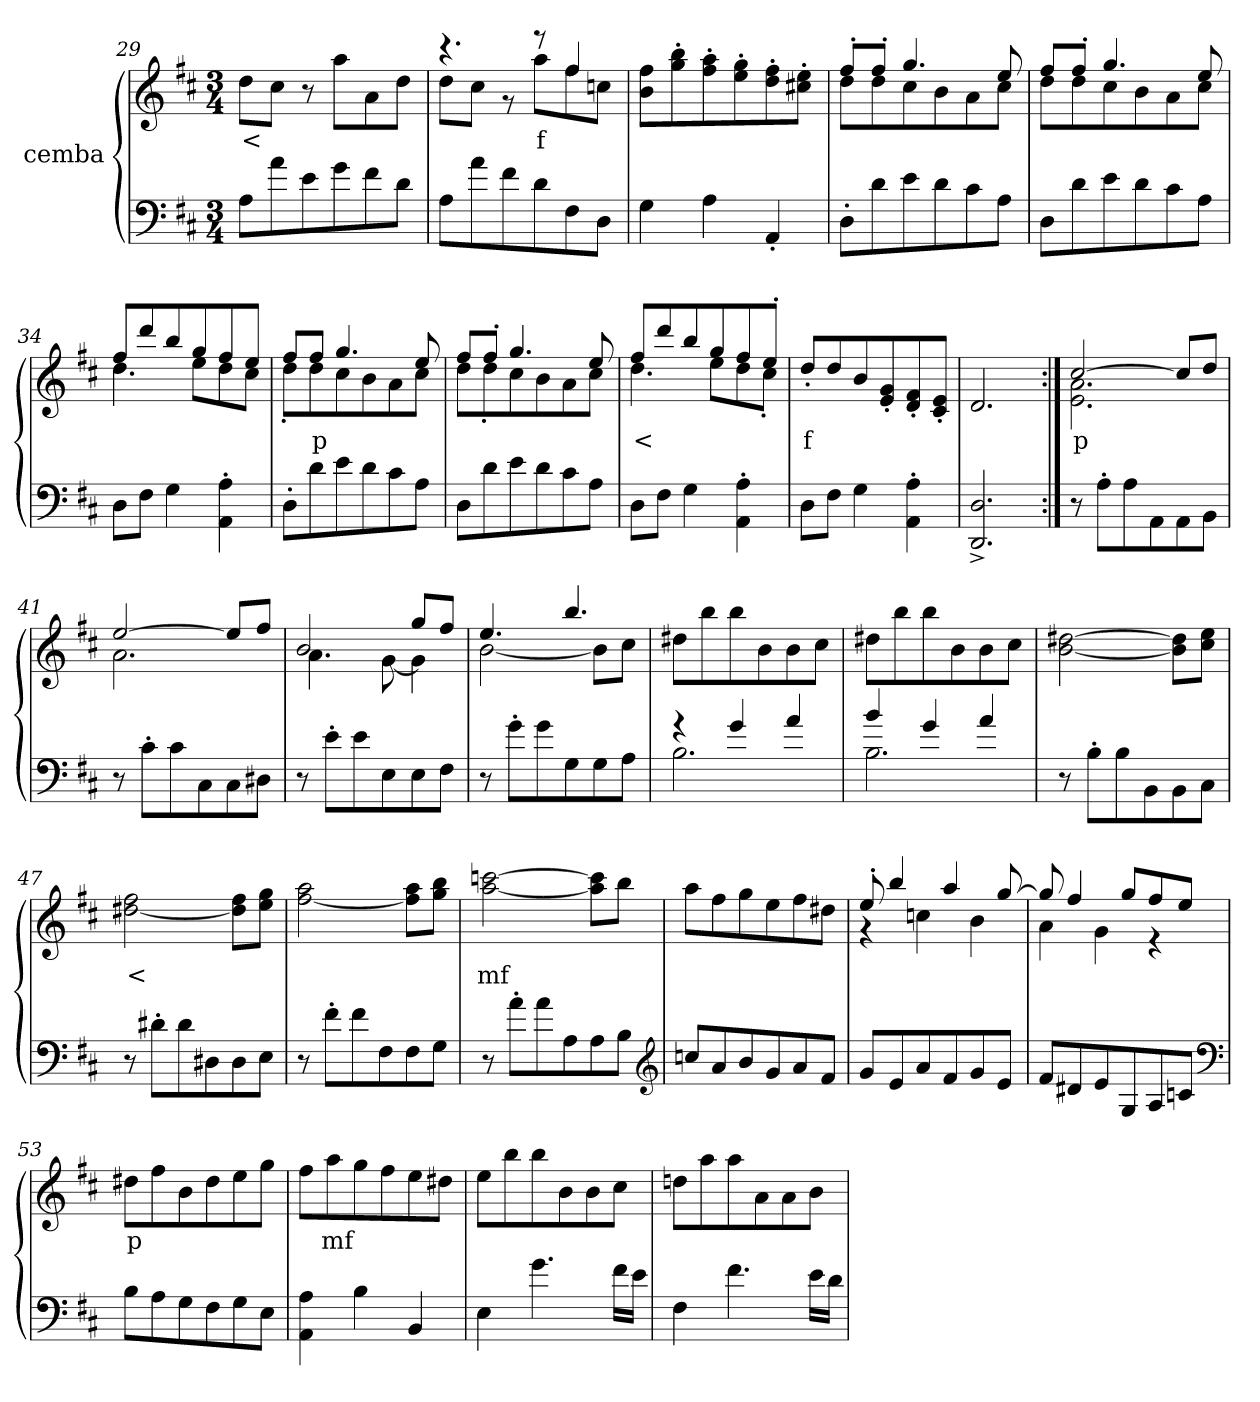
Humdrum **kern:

**kern	**kern	**text
*part2	*part1	*part1
*staff2	*staff1	*staff1
*I"cemba	*I"cemba	*
*clefF4	*clefG2	*
*k[f#c#]	*k[f#c#]	*
*b:	*b:	*
*M3/4	*M3/4	*
=29	=29	=29
8A\L	8dd\L	<
8a\	8cc#\J	.
8e\	8r	.
8g\	8aa\L	.
8f#\	8a\	.
8d\J	8dd\J	.
=30	=30	=30
*	*^	*
8A\L	4.r	8dd\L	.
8a\	.	8cc#\J	.
8f#\	.	8r	.
8d\	8r	8aa\L	f
8F#\	4ff#/	8ff#\	.
8D\J	.	8ccn\J	.
*	*v	*v	*
=31	=31	=31
4G\	8b\ 8ff#\L	.
.	8gg\'> 8bb\'>	.
4A\	8ff#\'> 8aa\'>	.
.	8ee\'> 8gg\'>	.
4AA'>/	8dd\'> 8ff#\'>	.
.	8cc#X\'> 8ee\'>J	.
=32	=32	=32
*	*^	*
8D'>\L	8ff#'>/L	8dd\L	.
8d\	8ff#'>/J	8dd\	.
8e\	4.gg/	8cc#\	.
8d\	.	8b\	.
8c#\	.	8a\	.
8A\J	8ee/	8cc#\J	.
=33	=33	=33	=33
8D\L	8ff#/L	8dd\L	.
8d\	8ff#'>/J	8dd\	.
8e\	4.gg/	8cc#\	.
8d\	.	8b\	.
8c#\	.	8a\	.
8A\J	8ee/	8cc#\J	.
=34	=34	=34	=34
8D\L	8ff#/L	4.dd\	.
8F#\J	8ddd/	.	.
4G\	8bb/	.	.
.	8gg/	8ee\L	.
4AA\'> 4A\'>	8ff#/	8dd\	.
.	8ee/J	8cc#\J	.
=35	=35	=35	=35
8D'>\L	8ff#/L	8dd'>\L	.
8d\	8ff#/J	8dd\	p
8e\	4.gg/	8cc#\	.
8d\	.	8b\	.
8c#\	.	8a\	.
8A\J	8ee/	8cc#\J	.
=36	=36	=36	=36
8D\L	8ff#/L	8dd\L	.
8d\	8ff#'>/J	8dd'>\	.
8e\	4.gg/	8cc#\	.
8d\	.	8b\	.
8c#\	.	8a\	.
8A\J	8ee/	8cc#\J	.
=37	=37	=37	=37
8D\L	8ff#/L	4.dd\	<
8F#\J	8ddd/	.	.
4G\	8bb/	.	.
.	8gg/	8ee\L	.
4AA\'> 4A\'>	8ff#/	8dd\	.
.	8ee'>/J	8cc#'>\J	.
*	*v	*v	*
=38	=38	=38
8D\L	8dd'>/L	f
8F#\J	8dd/	.
4G\	8b/	.
.	8e/'> 8g/'>	.
4AA\'> 4A\'>	8d/'> 8f#/'>	.
.	8c#/'> 8e/'>J	.
=39	=39	=39
2.DD/^> 2.D/^>	2.d/	.
=40:|!	=40:|!	=40:|!
*	*^	*
8r	[2cc#/	2.e\ 2.a\	p
8A'>\L	.	.	.
8A\	.	.	.
8AA\	.	.	.
8AA\	8cc#/L]	.	.
8BB\J	8dd/J	.	.
=41	=41	=41	=41
8r	[2ee/	2.a\	.
8c#'>\L	.	.	.
8c#\	.	.	.
8C#\	.	.	.
8C#\	8ee/L]	.	.
8D#X\J	8ff#/J	.	.
=42	=42	=42	=42
8r	2b/	4.a\	.
8e'>\L	.	.	.
8e\	.	.	.
8E\	.	[8g\	.
8E\	8gg/L	4g\]	.
8F#\J	8ff#/J	.	.
=43	=43	=43	=43
8r	4.ee/	[2b\	.
8g'>\L	.	.	.
8g\	.	.	.
8G\	4.bb/	.	.
8G\	.	8b\L]	.
8A\J	.	8cc#\J	.
*	*v	*v	*
=44	=44	=44
*^	*	*
4r	2.B\	8dd#X\L	.
.	.	8bb\	.
4g/	.	8bb\	.
.	.	8b\	.
4a/	.	8b\	.
.	.	8cc#\J	.
=45	=45	=45	=45
4b/	2.B\	8dd#X\L	.
.	.	8bb\	.
4g/	.	8bb\	.
.	.	8b\	.
4a/	.	8b\	.
.	.	8cc#\J	.
*v	*v	*	*
=46	=46	=46
8r	[2b\ [2dd#X\	.
8B'>\L	.	.
8B\	.	.
8BB\	.	.
8BB\	8b\] 8dd#\]L	.
8C#\J	8cc#\ 8ee\J	.
=47	=47	=47
8r	[2dd#X\ 2ff#\	<
8d#X'>\L	.	.
8d#\	.	.
8D#\	.	.
8D#\	8dd#\] 8ff#\L	.
8E\J	8ee\ 8gg\J	.
=48	=48	=48
8r	[2ff#\ 2aa\	.
8f#'>\L	.	.
8f#\	.	.
8F#\	.	.
8F#\	8ff#\] 8aa\L	.
8G\J	8gg\ 8bb\J	.
=49	=49	=49
8r	[2aa\ [2cccn\	mf
8a'>\L	.	.
8a\	.	.
8A\	.	.
8A\	8aa\] 8ccc\]L	.
8B\J	8bb\J	.
*clefG2	*	*
=50	=50	=50
8ccn/L	8aa\L	.
8a/	8ff#\	.
8b/	8gg\	.
8g/	8ee\	.
8a/	8ff#\	.
8f#/J	8dd#X\J	.
=51	=51	=51
*	*^	*
8g/L	8ee'>/	4r	.
8e/	4bb/	.	.
8a/	.	4ccn\	.
8f#/	4aa/	.	.
8g/	.	4b\	.
8e/J	[8gg/	.	.
=52	=52	=52	=52
8f#/L	8gg/]	4a\	.
8d#X/	4ff#/	.	.
8e/	.	4g\	.
8G/	8gg/L	.	.
8A/	8ff#/	4r	.
8cn/J	8ee/J	.	.
*	*v	*v	*
*clefF4	*	*
=53	=53	=53
8B\L	8dd#X\L	p
8A\	8ff#\	.
8G\	8b\	.
8F#\	8dd#\	.
8G\	8ee\	.
8E\J	8gg\J	.
=54	=54	=54
4AA\ 4A\	8ff#\L	.
.	8aa\	mf
4B\	8gg\	.
.	8ff#\	.
4BB/	8ee\	.
.	8dd#X\J	.
=55	=55	=55
4E\	8ee\L	.
.	8bb\	.
4.g\	8bb\	.
.	8b\	.
.	8b\	.
16f#\LL	8cc#\J	.
16e\JJ	.	.
=56	=56	=56
4F#\	8ddn\L	.
.	8aa\	.
4.f#\	8aa\	.
.	8a\	.
.	8a\	.
16e\LL	8b\J	.
16d\JJ	.	.
=	=	=
*-	*-	*-
